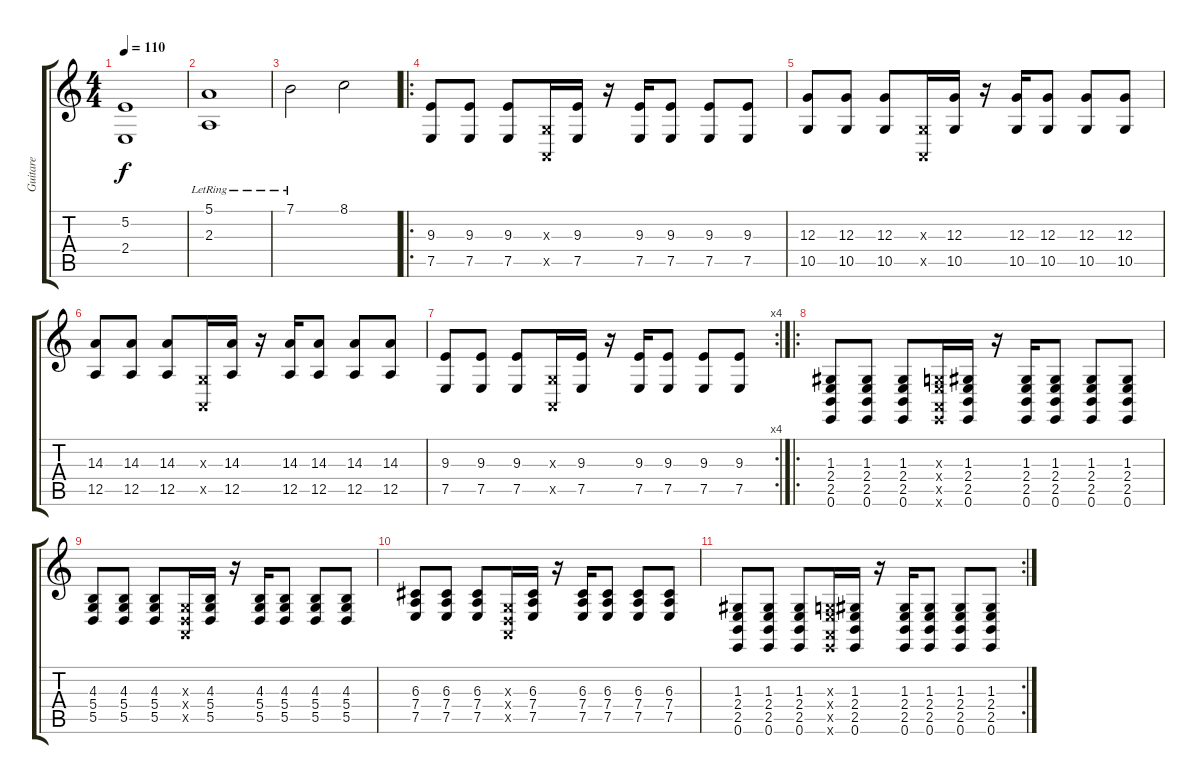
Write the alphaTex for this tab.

\track ("Guitare" "Guitare") {instrument synthvoice}
\staff {score tabs}
\tuning (E4 B3 G3 D3 A2 E2) {hide}
\ts (4 4)
\tempo 110
\clef g2
\ks c
(5.2{t} 2.4{t}).1{dy f} |
(5.1{lr} 2.3).1 |
7.1{lr}.2 8.1.2{volume 0} |
\ro
(9.3 7.5).8{volume 8 instrument distortionguitar} (9.3 7.5).8 (9.3 7.5).8 (0.3{x} 0.5{x}).16 (9.3 7.5).16 r.16 (9.3 7.5).16 (9.3 7.5).8 (9.3 7.5).8 (9.3 7.5).8 |
(12.3 10.5).8 (12.3 10.5).8 (12.3 10.5).8 (0.3{x} 0.5{x}).16 (12.3 10.5).16 r.16 (12.3 10.5).16 (12.3 10.5).8 (12.3 10.5).8 (12.3 10.5).8 |
(14.3 12.5).8 (14.3 12.5).8 (14.3 12.5).8 (0.3{x} 0.5{x}).16 (14.3 12.5).16 r.16 (14.3 12.5).16 (14.3 12.5).8 (14.3 12.5).8 (14.3 12.5).8 |
\rc 4
(9.3 7.5).8 (9.3 7.5).8 (9.3 7.5).8 (0.3{x} 0.5{x}).16 (9.3 7.5).16 r.16 (9.3 7.5).16 (9.3 7.5).8 (9.3 7.5).8 (9.3 7.5).8 |
\ro
(1.3 2.4 2.5 0.6).8{volume 8 instrument distortionguitar} (1.3 2.4 2.5 0.6).8 (1.3 2.4 2.5 0.6).8 (0.3{x} 2.4{x} 0.5{x} 0.6{x}).16 (1.3 2.4 2.5 0.6).16 r.16 (1.3 2.4 2.5 0.6).16 (1.3 2.4 2.5 0.6).8 (1.3 2.4 2.5 0.6).8 (1.3 2.4 2.5 0.6).8 |
(4.3 5.4 5.5).8 (4.3 5.4 5.5).8 (4.3 5.4 5.5).8 (0.3{x} 0.4{x} 0.5{x}).16 (4.3 5.4 5.5).16 r.16 (4.3 5.4 5.5).16 (4.3 5.4 5.5).8 (4.3 5.4 5.5).8 (4.3 5.4 5.5).8 |
(6.3 7.4 7.5).8 (6.3 7.4 7.5).8 (6.3 7.4 7.5).8 (0.3{x} 0.4{x} 0.5{x}).16 (6.3 7.4 7.5).16 r.16 (6.3 7.4 7.5).16 (6.3 7.4 7.5).8 (6.3 7.4 7.5).8 (6.3 7.4 7.5).8 |
\rc 2
(1.3 2.4 2.5 0.6).8{instrument distortionguitar} (1.3 2.4 2.5 0.6).8 (1.3 2.4 2.5 0.6).8 (0.3{x} 2.4{x} 0.5{x} 0.6{x}).16 (1.3 2.4 2.5 0.6).16 r.16 (1.3 2.4 2.5 0.6).16 (1.3 2.4 2.5 0.6).8 (1.3 2.4 2.5 0.6).8 (1.3 2.4 2.5 0.6).8
